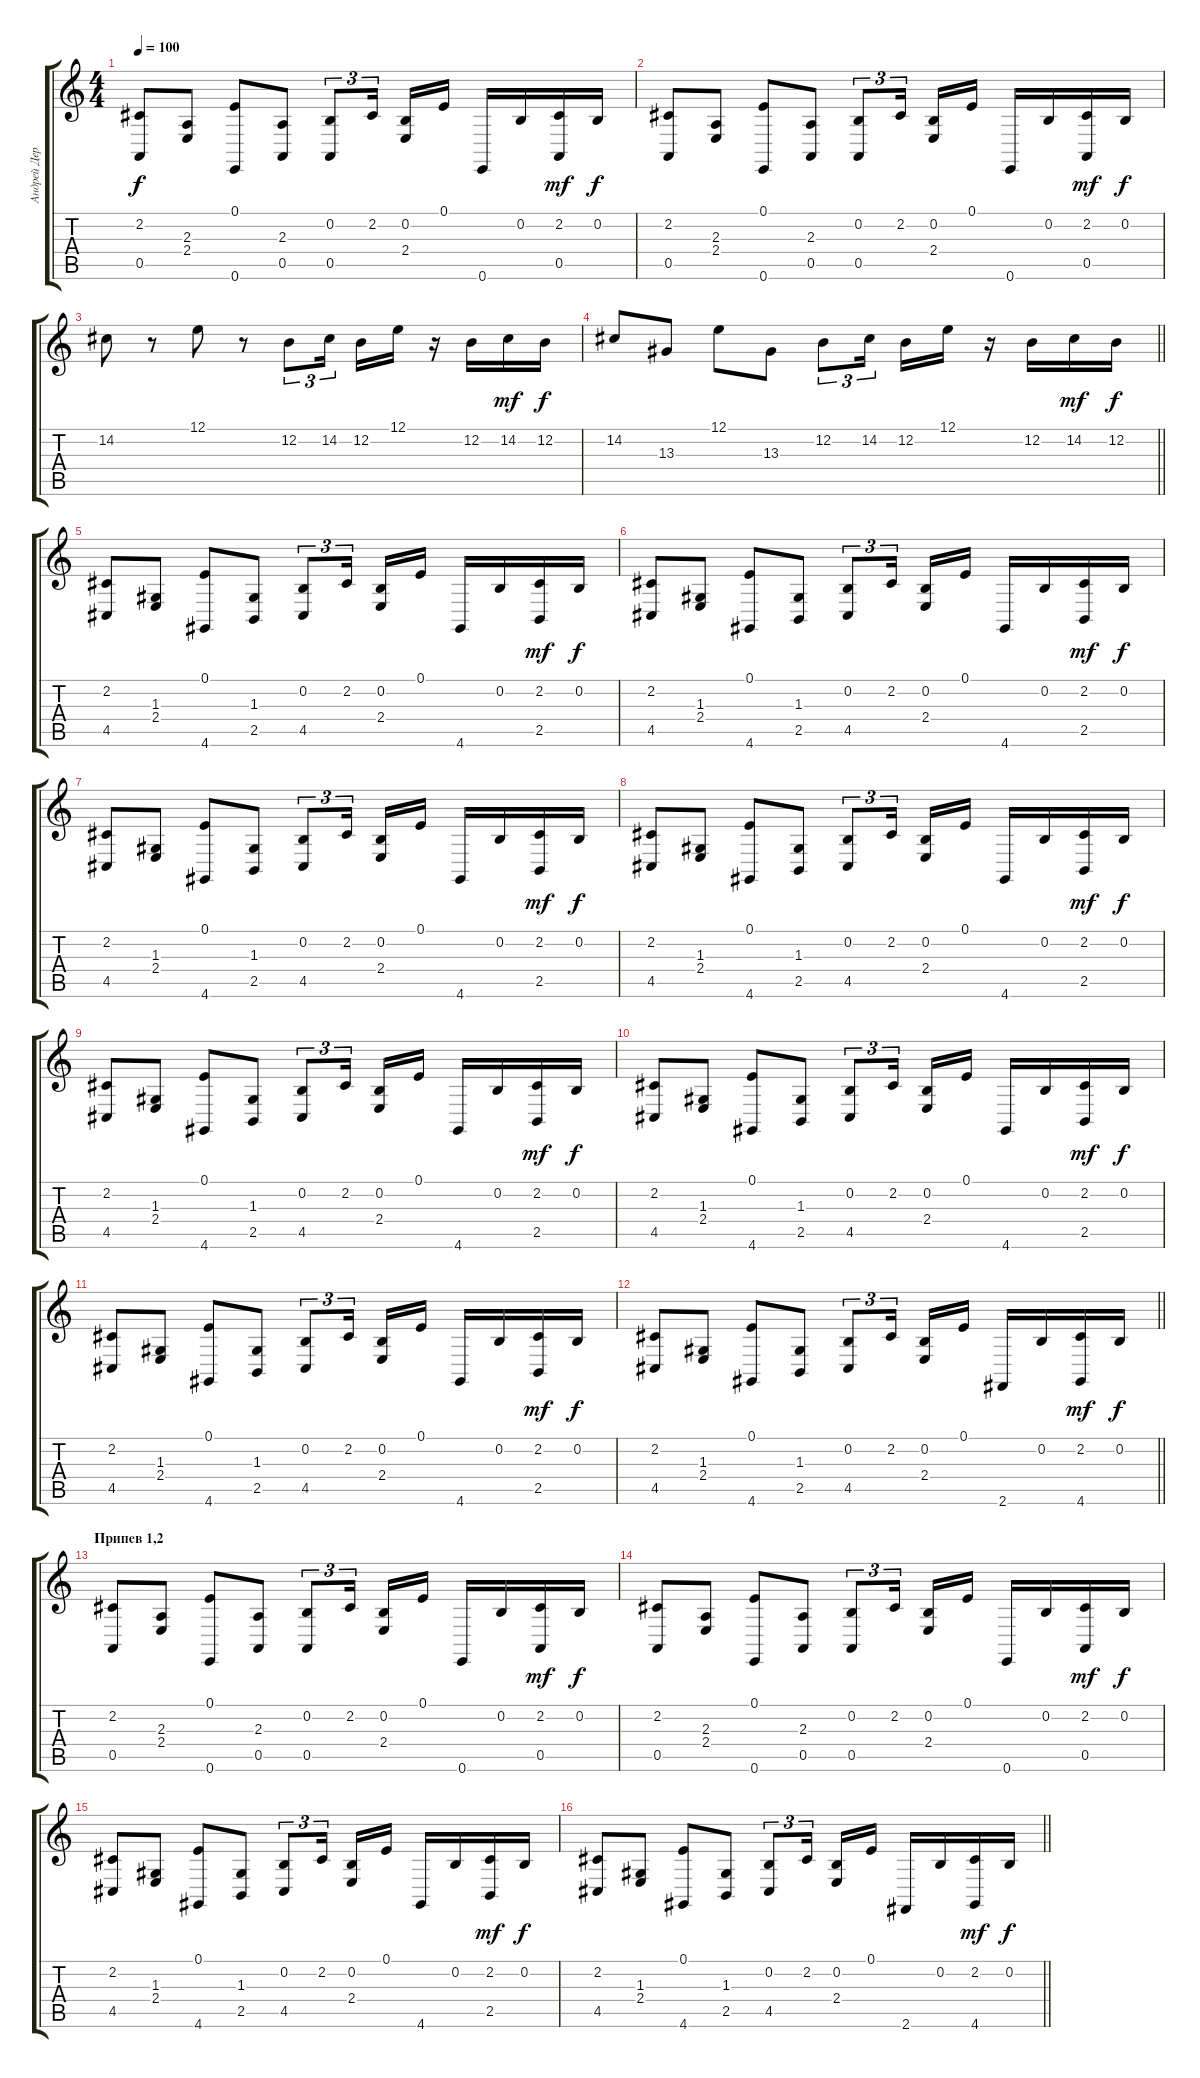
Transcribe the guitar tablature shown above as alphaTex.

\track ("Андрей Державин" "Андрей Дер") {instrument electricgrandpiano}
\staff {score tabs}
\tuning (E4 B3 G3 D3 A2 E2) {hide}
\ts (4 4)
\tempo 100
\clef g2
\ks c
(2.2 0.5).8{dy f} (2.3 2.4).8 (0.1 0.6).8 (2.3 0.5).8 (0.2 0.5).8{tu (3 2)} 2.2.16{tu (3 2) beam splitsecondary} (0.2 2.4).16 0.1.16 0.6.16 0.2.16 (2.2 0.5).16{dy mf} 0.2.16{dy f} |
(2.2 0.5).8 (2.3 2.4).8 (0.1 0.6).8 (2.3 0.5).8 (0.2 0.5).8{tu (3 2)} 2.2.16{tu (3 2) beam splitsecondary} (0.2 2.4).16 0.1.16 0.6.16 0.2.16 (2.2 0.5).16{dy mf} 0.2.16{dy f} |
14.2.8 r.8 12.1.8 r.8 12.2.8{tu (3 2)} 14.2.16{tu (3 2) beam splitsecondary} 12.2.16 12.1.16 r.16 12.2.16 14.2.16{dy mf} 12.2.16{dy f} |
\barLineRight lightlight
14.2.8 13.3.8 12.1.8 13.3.8 12.2.8{tu (3 2)} 14.2.16{tu (3 2) beam splitsecondary} 12.2.16 12.1.16 r.16 12.2.16 14.2.16{dy mf} 12.2.16{dy f} |
(2.2 4.5).8 (1.3 2.4).8 (0.1 4.6).8 (1.3 2.5).8 (0.2 4.5).8{tu (3 2)} 2.2.16{tu (3 2) beam splitsecondary} (0.2 2.4).16 0.1.16 4.6.16 0.2.16 (2.2 2.5).16{dy mf} 0.2.16{dy f} |
(2.2 4.5).8 (1.3 2.4).8 (0.1 4.6).8 (1.3 2.5).8 (0.2 4.5).8{tu (3 2)} 2.2.16{tu (3 2) beam splitsecondary} (0.2 2.4).16 0.1.16 4.6.16 0.2.16 (2.2 2.5).16{dy mf} 0.2.16{dy f} |
(2.2 4.5).8 (1.3 2.4).8 (0.1 4.6).8 (1.3 2.5).8 (0.2 4.5).8{tu (3 2)} 2.2.16{tu (3 2) beam splitsecondary} (0.2 2.4).16 0.1.16 4.6.16 0.2.16 (2.2 2.5).16{dy mf} 0.2.16{dy f} |
(2.2 4.5).8 (1.3 2.4).8 (0.1 4.6).8 (1.3 2.5).8 (0.2 4.5).8{tu (3 2)} 2.2.16{tu (3 2) beam splitsecondary} (0.2 2.4).16 0.1.16 4.6.16 0.2.16 (2.2 2.5).16{dy mf} 0.2.16{dy f} |
(2.2 4.5).8 (1.3 2.4).8 (0.1 4.6).8 (1.3 2.5).8 (0.2 4.5).8{tu (3 2)} 2.2.16{tu (3 2) beam splitsecondary} (0.2 2.4).16 0.1.16 4.6.16 0.2.16 (2.2 2.5).16{dy mf} 0.2.16{dy f} |
(2.2 4.5).8 (1.3 2.4).8 (0.1 4.6).8 (1.3 2.5).8 (0.2 4.5).8{tu (3 2)} 2.2.16{tu (3 2) beam splitsecondary} (0.2 2.4).16 0.1.16 4.6.16 0.2.16 (2.2 2.5).16{dy mf} 0.2.16{dy f} |
(2.2 4.5).8 (1.3 2.4).8 (0.1 4.6).8 (1.3 2.5).8 (0.2 4.5).8{tu (3 2)} 2.2.16{tu (3 2) beam splitsecondary} (0.2 2.4).16 0.1.16 4.6.16 0.2.16 (2.2 2.5).16{dy mf} 0.2.16{dy f} |
\barLineRight lightlight
(2.2 4.5).8 (1.3 2.4).8 (0.1 4.6).8 (1.3 2.5).8 (0.2 4.5).8{tu (3 2)} 2.2.16{tu (3 2) beam splitsecondary} (0.2 2.4).16 0.1.16 2.6.16 0.2.16 (2.2 4.6).16{dy mf} 0.2.16{dy f} |
\section ("" "Припев 1,2")
(2.2 0.5).8 (2.3 2.4).8 (0.1 0.6).8 (2.3 0.5).8 (0.2 0.5).8{tu (3 2)} 2.2.16{tu (3 2) beam splitsecondary} (0.2 2.4).16 0.1.16 0.6.16 0.2.16 (2.2 0.5).16{dy mf} 0.2.16{dy f} |
(2.2 0.5).8 (2.3 2.4).8 (0.1 0.6).8 (2.3 0.5).8 (0.2 0.5).8{tu (3 2)} 2.2.16{tu (3 2) beam splitsecondary} (0.2 2.4).16 0.1.16 0.6.16 0.2.16 (2.2 0.5).16{dy mf} 0.2.16{dy f} |
(2.2 4.5).8 (1.3 2.4).8 (0.1 4.6).8 (1.3 2.5).8 (0.2 4.5).8{tu (3 2)} 2.2.16{tu (3 2) beam splitsecondary} (0.2 2.4).16 0.1.16 4.6.16 0.2.16 (2.2 2.5).16{dy mf} 0.2.16{dy f} |
\barLineRight lightlight
(2.2 4.5).8 (1.3 2.4).8 (0.1 4.6).8 (1.3 2.5).8 (0.2 4.5).8{tu (3 2)} 2.2.16{tu (3 2) beam splitsecondary} (0.2 2.4).16 0.1.16 2.6.16 0.2.16 (2.2 4.6).16{dy mf} 0.2.16{dy f}
